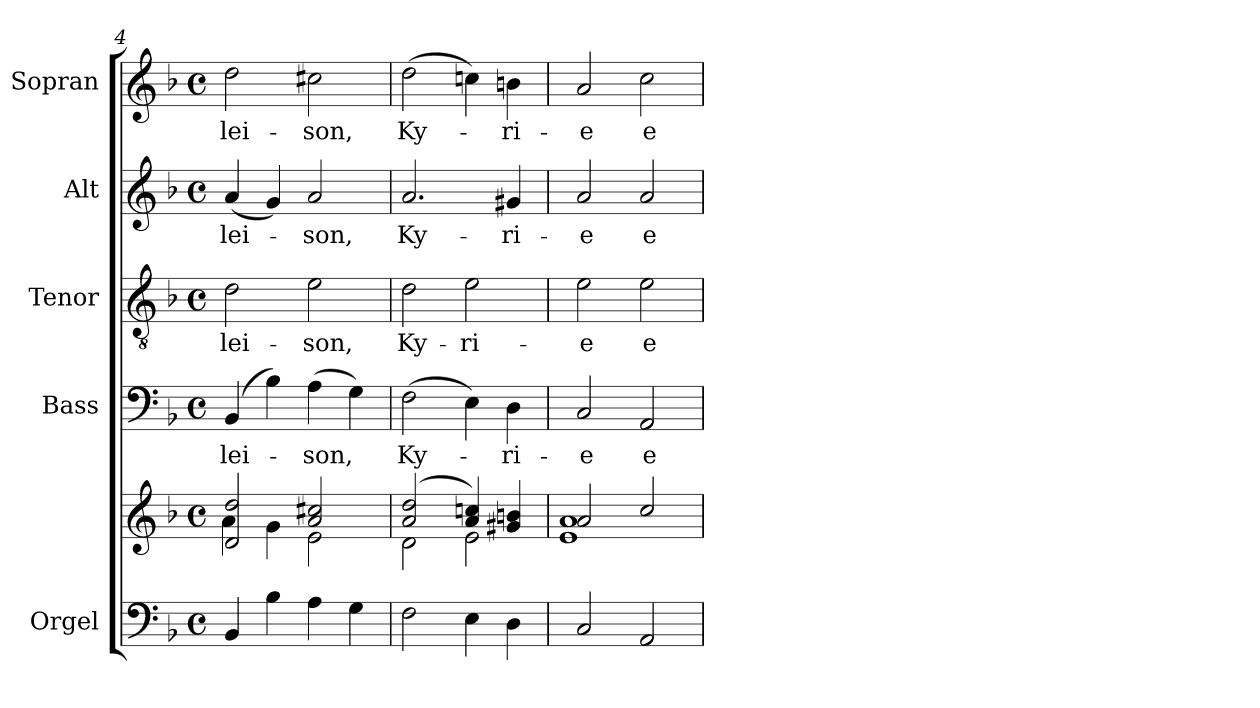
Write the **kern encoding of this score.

**kern	**kern	**kern	**text	**kern	**text	**kern	**text	**kern	**text
*part5	*part5	*part4	*part4	*part3	*part3	*part2	*part2	*part1	*part1
*staff6	*staff5	*staff4	*staff4	*staff3	*staff3	*staff2	*staff2	*staff1	*staff1
*I"Orgel	*	*I"Bass	*	*I"Tenor	*	*I"Alt	*	*I"Sopran	*
*I'Org.	*	*I'B.	*	*I'T.	*	*I'A.	*	*I'S.	*
*clefF4	*clefG2	*clefF4	*	*clefGv2	*	*clefG2	*	*clefG2	*
*k[b-]	*k[b-]	*k[b-]	*	*k[b-]	*	*k[b-]	*	*k[b-]	*
*F:	*F:	*F:	*	*F:	*	*F:	*	*F:	*
*M4/4	*M4/4	*M4/4	*	*M4/4	*	*M4/4	*	*M4/4	*
*met(c)	*met(c)	*met(c)	*	*met(c)	*	*met(c)	*	*met(c)	*
=4	=4	=4	=4	=4	=4	=4	=4	=4	=4
*	*^	*	*	*	*	*	*	*	*
4BB-/	2d/ 2dd/	4a\	(4BB-/	-lei-	2d\	-lei-	(4a/	-lei-	2dd\	-lei-
4B-\	.	4g\	4B-\)	.	.	.	4g/)	.	.	.
4A\	2a/ 2cc#X/	2e\	(4A\	-son,	2e\	-son,	2a/	-son,	2cc#X\	-son,
4G\	.	.	4G\)	.	.	.	.	.	.	.
=5	=5	=5	=5	=5	=5	=5	=5	=5	=5	=5
2F\	(2a/ 2dd/	2d\	(2F\	Ky-	2d\	Ky-	2.a/	Ky-	(2dd\	Ky-
4E\	4a/ 4ccn/)	2e\	4E\)	.	2e\	-ri-	.	.	4ccn\)	.
4D\	4g#X/ 4bn/	.	4D\	-ri-	.	.	4g#X/	-ri-	4bn\	-ri-
!!LO:PB:g=z
=6	=6	=6	=6	=6	=6	=6	=6	=6	=6	=6
2C/	2a/	1e 1a	2C/	-e	2e\	-e	2a/	-e	2a/	-e
2AA/	2cc/	.	2AA/	e-	2e\	e-	2a/	e-	2cc\	e-
*	*v	*v	*	*	*	*	*	*	*	*
=	=	=	=	=	=	=	=	=	=
*-	*-	*-	*-	*-	*-	*-	*-	*-	*-
